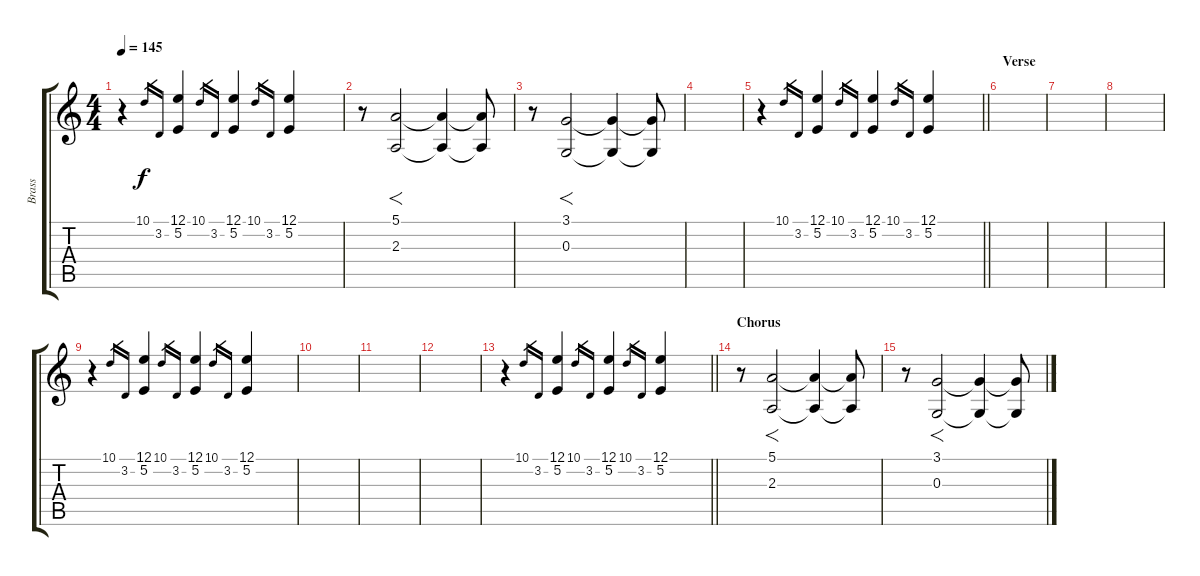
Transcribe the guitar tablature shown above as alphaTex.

\track ("Brass" "Brass") {instrument brasssection}
\staff {score tabs}
\tuning (E4 B3 G3 D3 A2 E2) {hide}
\ts (4 4)
\tempo 145
\clef g2
\ks c
r.4{dy f} 10.1.16{gr} 3.2.16{gr} (12.1 5.2).4 10.1.16{gr} 3.2.16{gr} (12.1 5.2).4 10.1.16{gr} 3.2.16{gr} (12.1 5.2).4 |
r.8 (5.1 2.3).2{f} (5.1{t} 2.3{t}).4 (5.1{t} 2.3{t}).8 |
r.8 (3.1 0.3).2{f} (3.1{t} 0.3{t}).4 (3.1{t} 0.3{t}).8 |
|
\barLineRight lightlight
r.4 10.1.16{gr} 3.2.16{gr} (12.1 5.2).4 10.1.16{gr} 3.2.16{gr} (12.1 5.2).4 10.1.16{gr} 3.2.16{gr} (12.1 5.2).4 |
\section ("" "Verse")
|
|
|
r.4 10.1.16{gr} 3.2.16{gr} (12.1 5.2).4 10.1.16{gr} 3.2.16{gr} (12.1 5.2).4 10.1.16{gr} 3.2.16{gr} (12.1 5.2).4 |
|
|
|
\barLineRight lightlight
r.4 10.1.16{gr} 3.2.16{gr} (12.1 5.2).4 10.1.16{gr} 3.2.16{gr} (12.1 5.2).4 10.1.16{gr} 3.2.16{gr} (12.1 5.2).4 |
\section ("" "Chorus")
r.8 (5.1 2.3).2{f} (5.1{t} 2.3{t}).4 (5.1{t} 2.3{t}).8 |
r.8 (3.1 0.3).2{f} (3.1{t} 0.3{t}).4 (3.1{t} 0.3{t}).8
